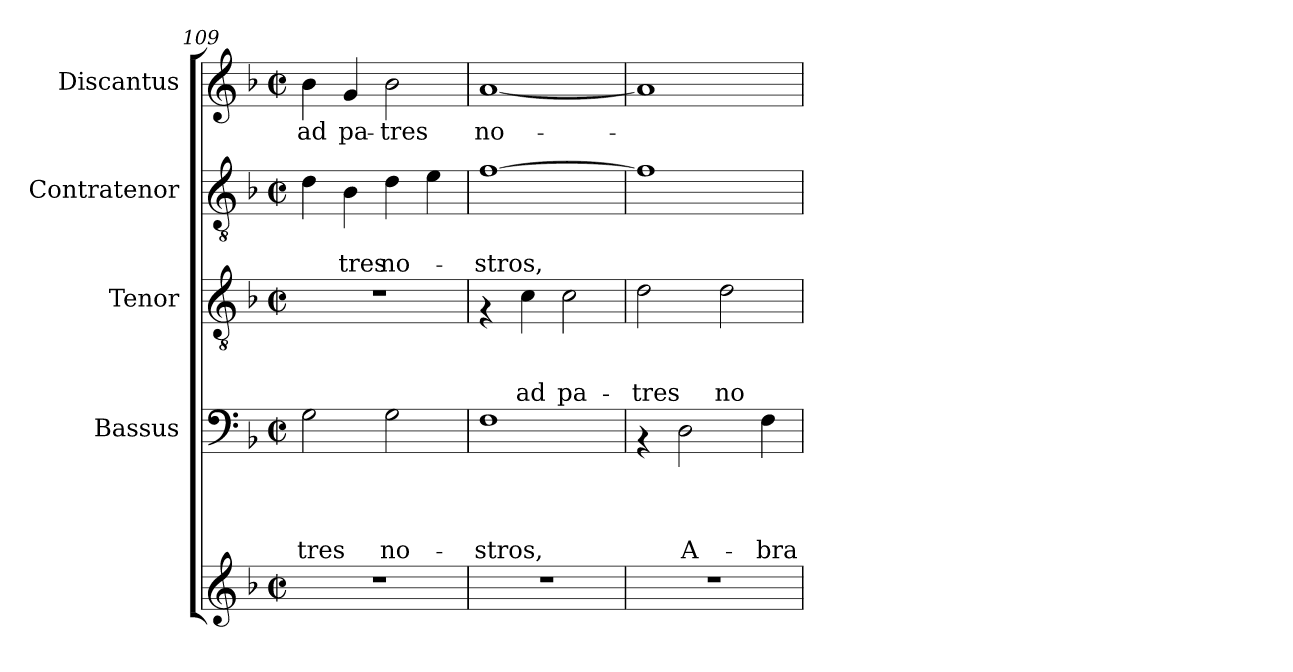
**kern	**kern	**text	**text	**text	**text	**kern	**text	**text	**text	**kern	**text	**text	**kern	**text
*part5	*part4	*part4	*part4	*part4	*part4	*part3	*part3	*part3	*part3	*part2	*part2	*part2	*part1	*part1
*staff5	*staff4	*staff4	*staff4	*staff4	*staff4	*staff3	*staff3	*staff3	*staff3	*staff2	*staff2	*staff2	*staff1	*staff1
*	*I"Bassus	*	*	*	*	*I"Tenor	*	*	*	*I"Contratenor	*	*	*I"Discantus	*
*clefG2	*clefF4	*	*	*	*	*clefGv2	*	*	*	*clefGv2	*	*	*clefG2	*
*k[b-]	*k[b-]	*	*	*	*	*k[b-]	*	*	*	*k[b-]	*	*	*k[b-]	*
*F:	*F:	*	*	*	*	*F:	*	*	*	*F:	*	*	*F:	*
*M2/2	*M2/2	*	*	*	*	*M2/2	*	*	*	*M2/2	*	*	*M2/2	*
*met(c|)	*met(c|)	*	*	*	*	*met(c|)	*	*	*	*met(c|)	*	*	*met(c|)	*
=109	=109	=109	=109	=109	=109	=109	=109	=109	=109	=109	=109	=109	=109	=109
!	!	!	!	!	!LO:LY:b	!	!	!	!	!	!	!	!	!LO:LY:b
1r	2G\	.	.	.	-tres	1r	.	.	.	4d\	.	.	4b-\	ad
!	!	!	!	!	!	!	!	!	!	!	!	!LO:LY:b	!	!LO:LY:b
.	.	.	.	.	.	.	.	.	.	4B-\	.	-tres	4g/	pa-
!	!	!	!	!	!LO:LY:b	!	!	!	!	!	!	!LO:LY:b	!	!LO:LY:b
.	2G\	.	.	.	no-	.	.	.	.	4d\	.	no-	2b-\	-tres
.	.	.	.	.	.	.	.	.	.	4e\	.	.	.	.
=110	=110	=110	=110	=110	=110	=110	=110	=110	=110	=110	=110	=110	=110	=110
!	!	!	!	!	!LO:LY:b	!	!	!	!	!	!	!LO:LY:b	!	!LO:LY:b
1r	1F	.	.	.	-stros,	4rF	.	.	.	[>1f	.	-stros,	[<1a	no-
!	!	!	!	!	!	!	!	!	!LO:LY:b:rj	!	!	!	!	!
.	.	.	.	.	.	4c\	.	.	ad	.	.	.	.	.
!	!	!	!	!	!	!	!	!	!LO:LY:b:rj	!	!	!	!	!
.	.	.	.	.	.	2c\	.	.	pa-	.	.	.	.	.
=111	=111	=111	=111	=111	=111	=111	=111	=111	=111	=111	=111	=111	=111	=111
!	!	!	!	!	!	!	!	!	!LO:LY:b:rj	!	!	!	!	!
1r	4rAA	.	.	.	.	2d\	.	.	-tres	1f]	.	.	1a]	.
!	!	!	!	!	!LO:LY:b	!	!	!	!	!	!	!	!	!
.	2D\	.	.	.	A-	.	.	.	.	.	.	.	.	.
!	!	!	!	!	!	!	!	!	!LO:LY:b:rj	!	!	!	!	!
.	.	.	.	.	.	2d\	.	.	no-	.	.	.	.	.
!	!	!	!	!	!LO:LY:b	!	!	!	!	!	!	!	!	!
.	4F\	.	.	.	-bra-	.	.	.	.	.	.	.	.	.
=	=	=	=	=	=	=	=	=	=	=	=	=	=	=
*-	*-	*-	*-	*-	*-	*-	*-	*-	*-	*-	*-	*-	*-	*-
